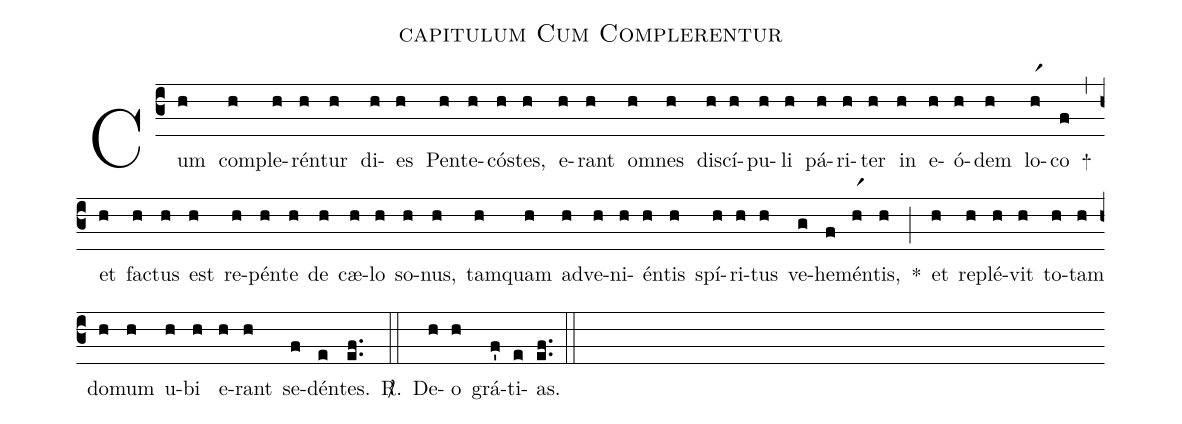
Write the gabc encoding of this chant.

name: capitulum Cum Complerentur;
%%
(c3)

Cum(h) com(h)ple(h)rén(h)tur(h) di(h)es(h) Pen(h)te(h)cós(h)tes,(h) e(h)rant(h) om(h)nes(h) dis(h)cí(h)pu(h)li(h) pá(h)ri(h)ter(h) in(h) e(h)ó(h)dem(h) lo(hr1)co(f) +(,)
et(h) fac(h)tus(h) est(h) re(h)pén(h)te(h) de(h) cæ(h)lo(h) so(h)nus,(h) tam(h)quam(h) ad(h)ve(h)ni(h)én(h)tis(h) spí(h)ri(h)tus(h) ve(g)he(f)mén(hr1)tis,(h) *(;)
et(h) rep(h)lé(h)vit(h) to(h)tam(h) do(h)mum(h) u(h)bi(h) e(h)rant(h) se(f)dén(e)tes.(e.f.) <sp>R/</sp>.(::)
De(h)o(h) grá(f')ti(e)as.(e.f.) (::)
